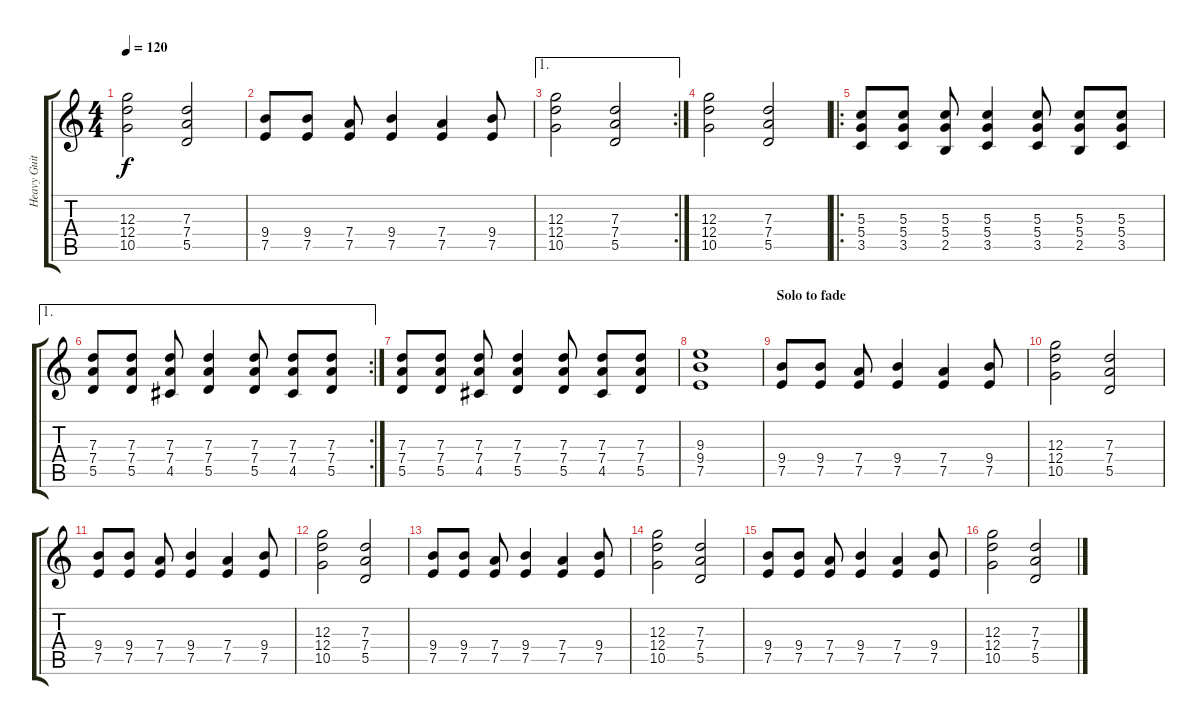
\track ("Heavy Guitar 1" "Heavy Guit") {instrument distortionguitar}
\staff {score tabs}
\tuning (E4 B3 G3 D3 A2 E2) {hide}
\ts (4 4)
\tempo 120
\clef g2
\ks c
(12.3 12.4 10.5).2{dy f} (7.3 7.4 5.5).2 |
(9.4 7.5).8 (9.4 7.5).8 (7.4 7.5).8 (9.4 7.5).4 (7.4 7.5).4 (9.4 7.5).8 |
\ae 1
\rc 2
(12.3 12.4 10.5).2 (7.3 7.4 5.5).2 |
(12.3 12.4 10.5).2 (7.3 7.4 5.5).2 |
\ro
(5.3 5.4 3.5).8 (5.3 5.4 3.5).8 (5.3 5.4 2.5).8 (5.3 5.4 3.5).4 (5.3 5.4 3.5).8 (5.3 5.4 2.5).8 (5.3 5.4 3.5).8 |
\ae 1
\rc 2
(7.3 7.4 5.5).8 (7.3 7.4 5.5).8 (7.3 7.4 4.5).8 (7.3 7.4 5.5).4 (7.3 7.4 5.5).8 (7.3 7.4 4.5).8 (7.3 7.4 5.5).8 |
(7.3 7.4 5.5).8 (7.3 7.4 5.5).8 (7.3 7.4 4.5).8 (7.3 7.4 5.5).4 (7.3 7.4 5.5).8 (7.3 7.4 4.5).8 (7.3 7.4 5.5).8 |
(9.3 9.4 7.5).1 |
\section ("" "Solo to fade")
(9.4 7.5).8 (9.4 7.5).8 (7.4 7.5).8 (9.4 7.5).4 (7.4 7.5).4 (9.4 7.5).8 |
(12.3 12.4 10.5).2 (7.3 7.4 5.5).2 |
(9.4 7.5).8 (9.4 7.5).8 (7.4 7.5).8 (9.4 7.5).4 (7.4 7.5).4 (9.4 7.5).8 |
(12.3 12.4 10.5).2 (7.3 7.4 5.5).2 |
(9.4 7.5).8 (9.4 7.5).8 (7.4 7.5).8 (9.4 7.5).4 (7.4 7.5).4 (9.4 7.5).8 |
(12.3 12.4 10.5).2 (7.3 7.4 5.5).2 |
(9.4 7.5).8 (9.4 7.5).8 (7.4 7.5).8 (9.4 7.5).4 (7.4 7.5).4 (9.4 7.5).8 |
(12.3 12.4 10.5).2 (7.3 7.4 5.5).2
